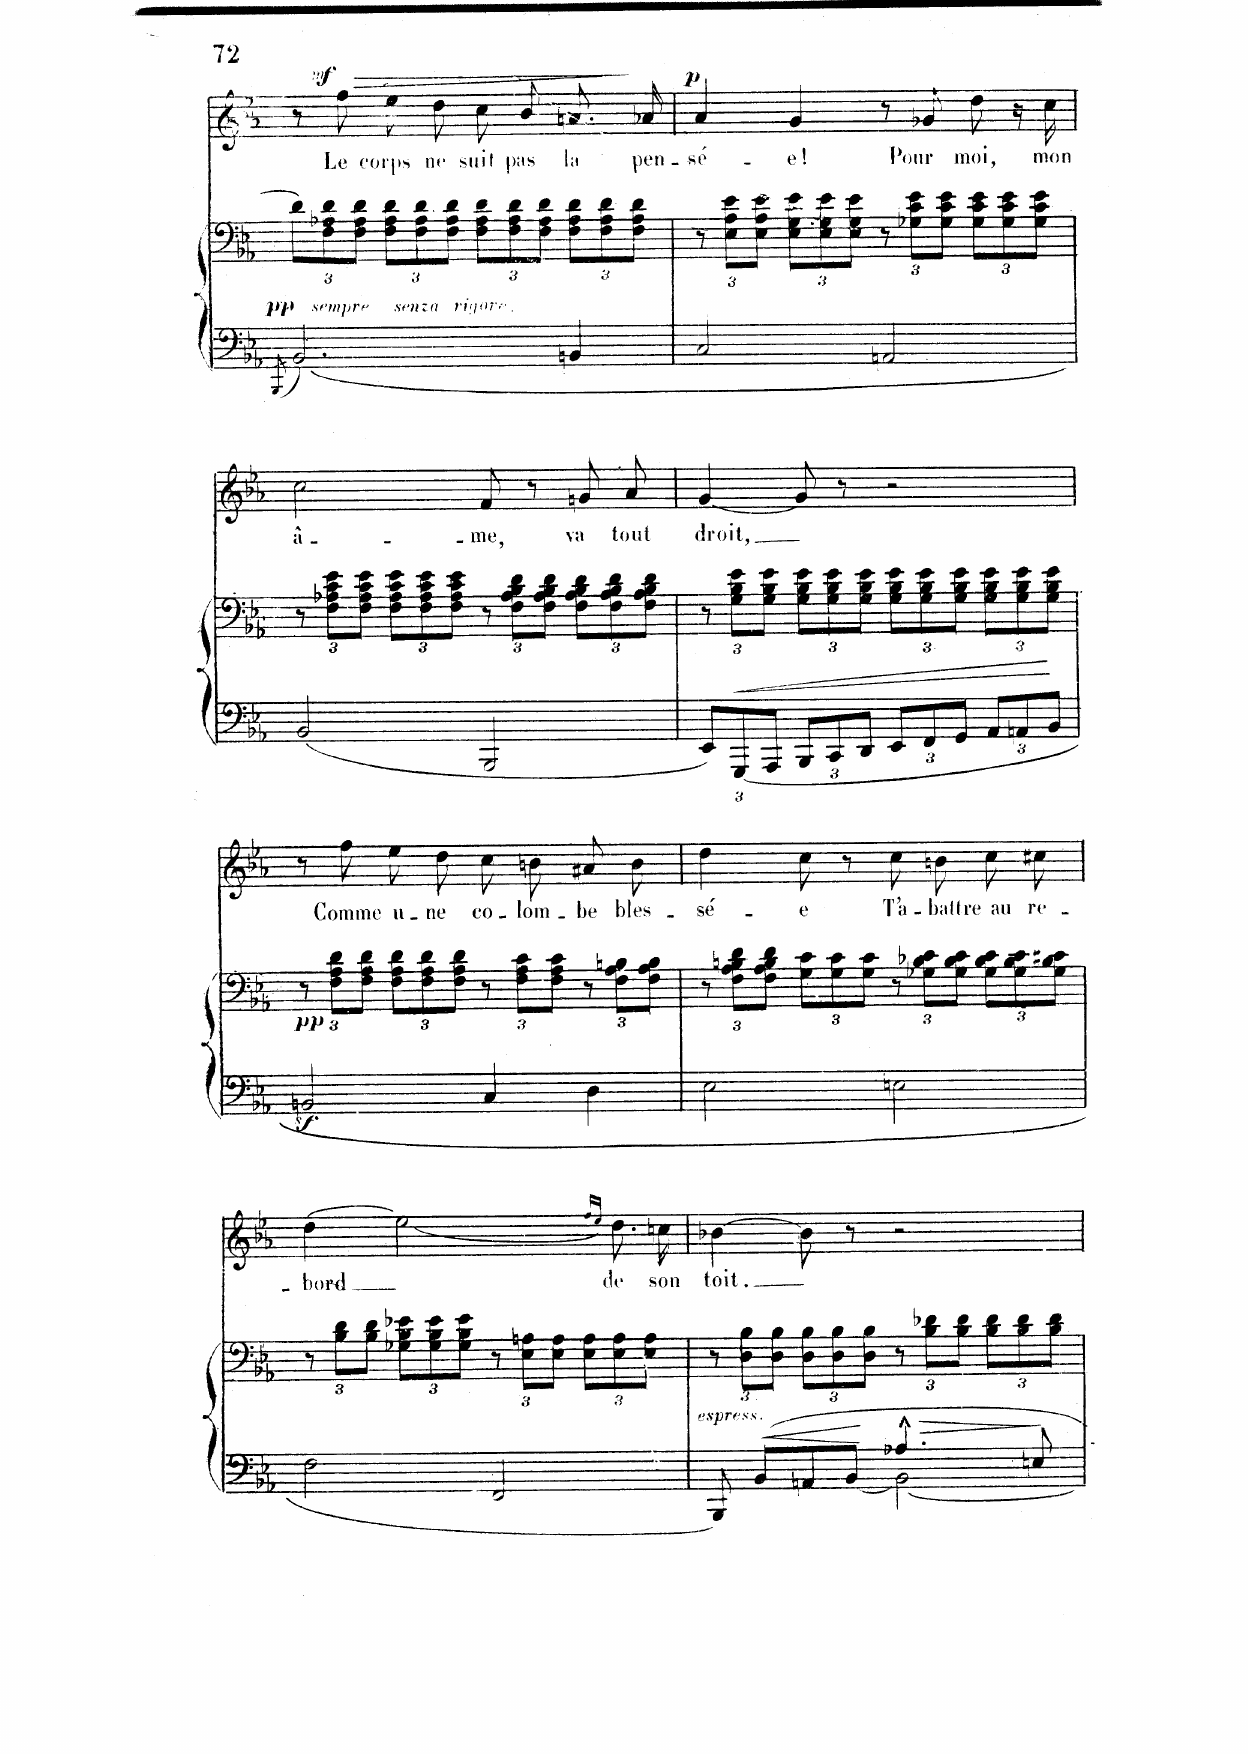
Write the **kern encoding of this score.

**kern	**kern	**dynam	**kern	**text	**dynam
*part2	*part2	*part2	*part1	*part1	*part1
*staff3	*staff2	*staff2/3	*staff1	*staff1	*staff1
*I"Piano	*	*	*I"Chant Voice	*	*
*I'Pno	*	*	*	*	*
*clefF4	*clefF4	*	*clefG2	*	*
*k[b-e-a-]	*k[b-e-a-]	*	*k[b-e-a-]	*	*
*M4/4	*M4/4	*	*M4/4	*	*
*met(c)	*met(c)	*	*met(c)	*	*
=61	=61	=61	=61	=61	=61
8qBBB-/	.	.	.	.	.
*	*Xbrackettup	*	*	*	*
!	!LO:TX:b:i:t=sempre senza rigore	!	!	!	!
!	!	!LO:DY:a=2	!	!	!
2.BB-/	12d\L	pp	8r	.	.
.	12F\ 12A-X\ 12d\	.	.	.	.
!	!	!	!	!	!LO:HP:b
!	!	!	!	!	!LO:DY:n=1:a
.	.	.	8ff\	Le	> mf
.	12F\ 12A-\ 12d\J	.	.	.	.
.	12F\ 12A-\ 12d\L	.	8ee-\	corps	.
.	12F\ 12A-\ 12d\	.	.	.	.
.	.	.	8dd\	ne	.
.	12F\ 12A-\ 12d\J	.	.	.	.
.	12F\ 12A-\ 12d\L	.	8cc\	suit	.
.	12F\ 12A-\ 12d\	.	.	.	.
.	.	.	8b-\	pas	.
.	12F\ 12A-\ 12d\J	.	.	.	.
4BBn/	12F\ 12A-\ 12d\L	.	8.an/	la	.
.	12F\ 12A-\ 12d\	.	.	.	.
.	12F\ 12A-\ 12d\J	.	.	.	.
.	.	.	16a-X/	pen-	]
=62	=62	=62	=62	=62	=62
*	*brackettup	*	*	*	*
!	!	!	!	!	!LO:DY:a
2C/	12r	.	4a-/	-sé-	p
.	12E-\ 12A-\ 12e-\L	.	.	.	.
.	12E-\ 12A-\ 12e-\J	.	.	.	.
*	*Xbrackettup	*	*	*	*
.	12E-\ 12G\ 12e-\L	.	4g/	-e!	.
.	12E-\ 12G\ 12e-\	.	.	.	.
.	12E-\ 12G\ 12e-\J	.	.	.	.
*	*brackettup	*	*	*	*
2AAn/	12r	.	8r	.	.
.	12G-X\ 12c\ 12e-\L	.	.	.	.
.	.	.	8g-X/	Pour	.
.	12G-\ 12c\ 12e-\J	.	.	.	.
*	*Xbrackettup	*	*	*	*
.	12G-\ 12c\ 12e-\L	.	8dd\	moi,	.
.	12G-\ 12c\ 12e-\	.	.	.	.
.	.	.	16r	.	.
.	12G-\ 12c\ 12e-\J	.	.	.	.
.	.	.	16cc\	mon	.
=63	=63	=63	=63	=63	=63
*	*brackettup	*	*	*	*
2BB-/	12r	.	2cc\	â-	.
.	12F\ 12A-X\ 12c\ 12e-\L	.	.	.	.
.	12F\ 12A-\ 12c\ 12e-\J	.	.	.	.
*	*Xbrackettup	*	*	*	*
.	12F\ 12A-\ 12c\ 12e-\L	.	.	.	.
.	12F\ 12A-\ 12c\ 12e-\	.	.	.	.
.	12F\ 12A-\ 12c\ 12e-\J	.	.	.	.
*	*brackettup	*	*	*	*
2BBB-/	12r	.	8f/	-me,	.
.	12F\ 12A-\ 12B-\ 12d\L	.	.	.	.
.	.	.	8r	.	.
.	12F\ 12A-\ 12B-\ 12d\J	.	.	.	.
*	*Xbrackettup	*	*	*	*
.	12F\ 12A-\ 12B-\ 12d\L	.	8gn/	va	.
.	12F\ 12A-\ 12B-\ 12d\	.	.	.	.
.	.	.	8a-/	tout	.
.	12F\ 12A-\ 12B-\ 12d\J	.	.	.	.
=64	=64	=64	=64	=64	=64
*	*brackettup	*	*	*	*
12EE-/L	12r	.	[4g/	droit,	.
12GGG/	12G\ 12B-\ 12e-\L	.	.	.	.
12AAA-/J	12G\ 12B-\ 12e-\J	.	.	.	.
*	*Xbrackettup	*	*	*	*
12BBB-/L	12G\ 12B-\ 12e-\L	.	8g/]	.	.
12CC/	12G\ 12B-\ 12e-\	.	.	.	.
.	.	.	8r	.	.
12DD/J	12G\ 12B-\ 12e-\J	.	.	.	.
12EE-/L	12G\ 12B-\ 12e-\L	.	2r	.	.
12FF/	12G\ 12B-\ 12e-\	.	.	.	.
12GG/J	12G\ 12B-\ 12e-\J	.	.	.	.
12AA-/L	12G\ 12B-\ 12e-\L	.	.	.	.
12AAn/	12G\ 12B-\ 12e-\	.	.	.	.
12BB-/J	12G\ 12B-\ 12e-\J	.	.	.	.
=65	=65	=65	=65	=65	=65
*	*brackettup	*	*	*	*
!	!	!LO:DY:b	!	!	!
2BBnz</	12r	pp	8r	.	.
.	12F\ 12A-\ 12d\L	.	.	.	.
.	.	.	8ff\	Comme	.
.	12F\ 12A-\ 12d\J	.	.	.	.
*	*Xbrackettup	*	*	*	*
.	12F\ 12A-\ 12d\L	.	8ee-\	u-	.
.	12F\ 12A-\ 12d\	.	.	.	.
.	.	.	8dd\	-ne	.
.	12F\ 12A-\ 12d\J	.	.	.	.
*	*brackettup	*	*	*	*
4C/	12r	.	8cc\	co-	.
.	12F\ 12A-\ 12c\L	.	.	.	.
.	.	.	8bn\	-lom-	.
.	12F\ 12A-\ 12c\J	.	.	.	.
4D\	12r	.	8a#X/	-be	.
.	12F\ 12A-\ 12Bn\L	.	.	.	.
.	.	.	8b\	bles-	.
.	12F\ 12A-\ 12B\J	.	.	.	.
=66	=66	=66	=66	=66	=66
2E-\	12r	.	4dd\	-sé-	.
.	12F\ 12A-\ 12Bn\ 12d\L	.	.	.	.
.	12F\ 12A-\ 12B\ 12d\J	.	.	.	.
*	*Xbrackettup	*	*	*	*
.	12G\ 12c\L	.	8cc\	-e,	.
.	12G\ 12c\	.	.	.	.
.	.	.	8r	.	.
.	12G\ 12c\J	.	.	.	.
*	*brackettup	*	*	*	*
2En\	12r	.	8cc\	T'a-	.
.	12G-X\ 12B-X\ 12c\L	.	.	.	.
.	.	.	8bn\	-battre	.
.	12G-\ 12B-\ 12c\J	.	.	.	.
*	*Xbrackettup	*	*	*	*
.	12G-\ 12B-\ 12c\L	.	8cc\	au	.
.	12G-\ 12B-\ 12c\	.	.	.	.
.	.	.	8cc#X\	re-	.
.	12G-\ 12B-\ 12c#X\J	.	.	.	.
=67	=67	=67	=67	=67	=67
*	*brackettup	*	*	*	*
2F\	12r	.	(4dd\	-- bord	.
.	12B-\ 12d\L	.	.	.	.
.	12B-\ 12d\J	.	.	.	.
*	*Xbrackettup	*	*	*	*
.	12G-X\ 12B-\ 12e-X\L	.	(<2ee-\)	.	.
.	12G-\ 12B-\ 12e-\	.	.	.	.
.	12G-\ 12B-\ 12e-\J	.	.	.	.
*	*brackettup	*	*	*	*
2FF/	12r	.	.	.	.
.	12E-\ 12An\L	.	.	.	.
.	12E-\ 12A\J	.	.	.	.
.	.	.	16qff/LL	.	.
.	.	.	16qee-/JJ	.	.
*	*Xbrackettup	*	*	*	*
.	12E-\ 12A\L	.	8.dd\)	de	.
.	12E-\ 12A\	.	.	.	.
.	12E-\ 12A\J	.	.	.	.
.	.	.	16ccn\	son	.
=68	=68	=68	=68	=68	=68
*^	*	*	*	*	*
*	*	*brackettup	*	*	*	*
8BBB-/	2ryy	12r	.	[4b-X\	toit.	.
!	!	!LO:TX:i:t=espress.	!	!	!	!
.	.	12D\ 12B-\L	.	.	.	.
8BB-/L	.	.	.	.	.	.
.	.	12D\ 12B-\J	.	.	.	.
*	*	*Xbrackettup	*	*	*	*
8AAn/	.	12D\ 12B-\L	.	8b-\]	.	.
.	.	12D\ 12B-\	.	.	.	.
[<8BB-/J	.	.	.	8r	.	.
.	.	12D\ 12B-\J	.	.	.	.
*	*	*brackettup	*	*	*	*
4.A-X^^/	2BB-\_	12r	.	2r	.	.
.	.	12B-\ 12d-X\L	.	.	.	.
.	.	12B-\ 12d-\J	.	.	.	.
*	*	*Xbrackettup	*	*	*	*
.	.	12B-\ 12d-\L	.	.	.	.
.	.	12B-\ 12d-\	.	.	.	.
8En/	.	.	.	.	.	.
.	.	12B-\ 12d-\J	.	.	.	.
*v	*v	*	*	*	*	*
=	=	=	=	=	=
*-	*-	*-	*-	*-	*-
